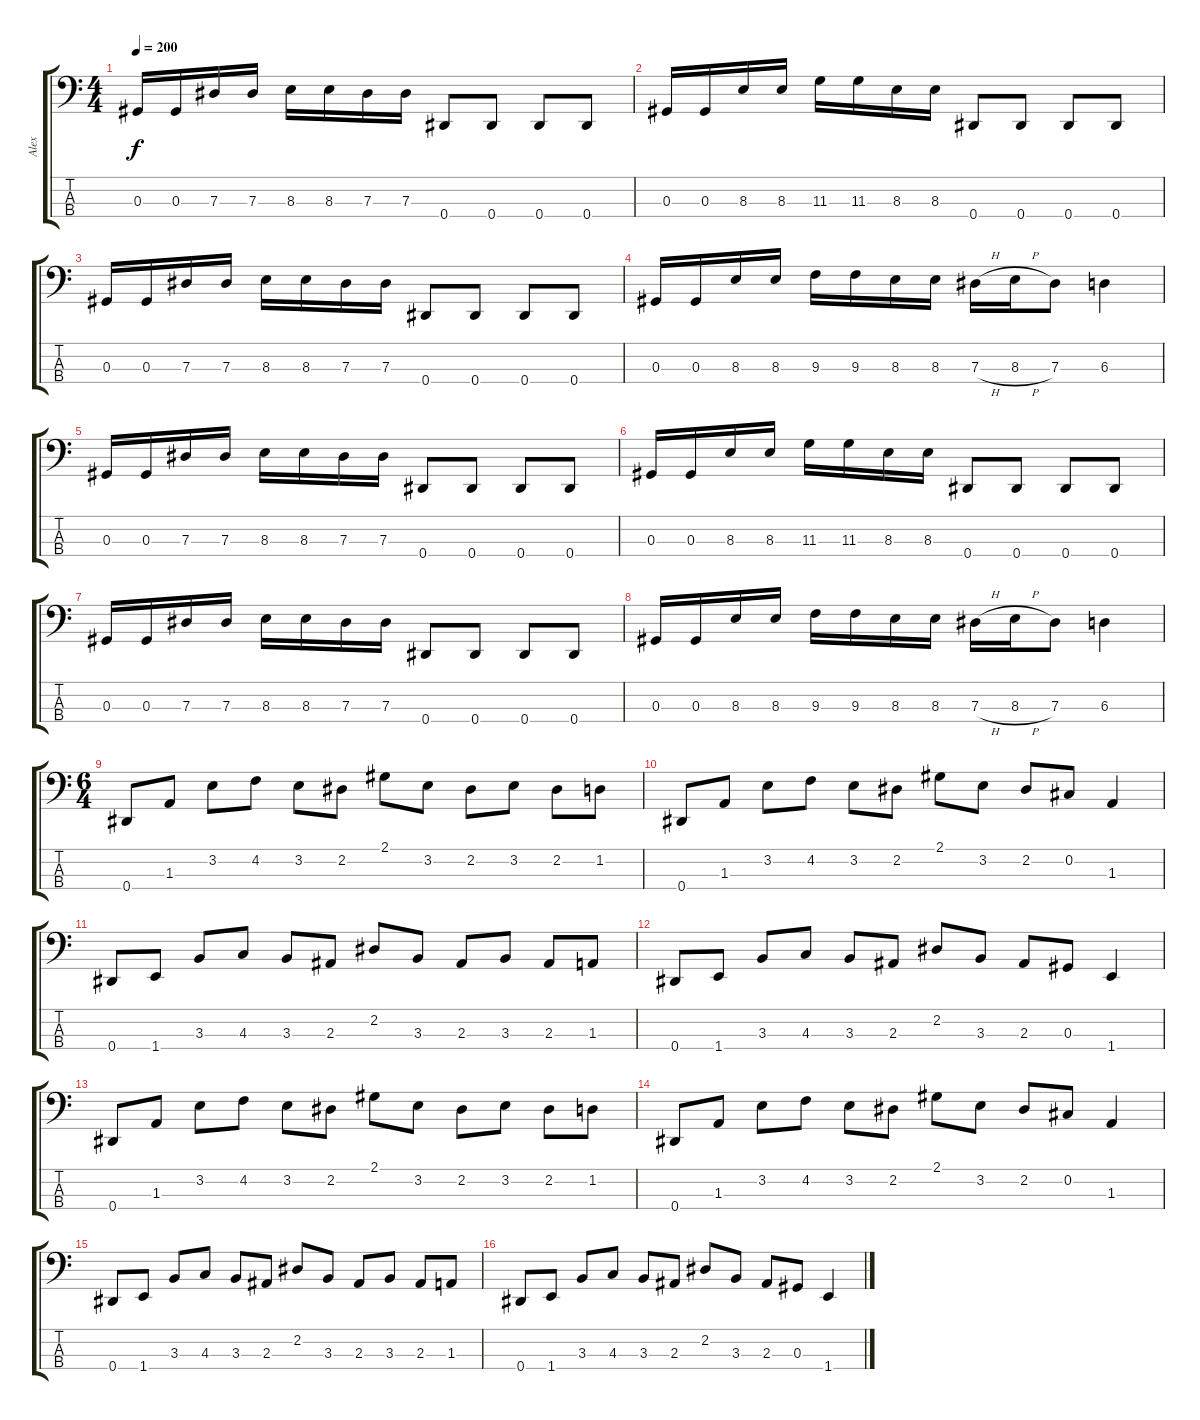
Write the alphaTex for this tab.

\track ("Alex" "Alex") {instrument electricbasspick}
\staff {score tabs}
\tuning (Gb2 Db2 Ab1 Eb1) {hide}
\ts (4 4)
\tempo 200
\clef f4
\ks c
0.3.16{dy f} 0.3.16 7.3.16 7.3.16 8.3.16 8.3.16 7.3.16 7.3.16 0.4.8 0.4.8 0.4.8 0.4.8 |
0.3.16 0.3.16 8.3.16 8.3.16 11.3.16 11.3.16 8.3.16 8.3.16 0.4.8 0.4.8 0.4.8 0.4.8 |
0.3.16 0.3.16 7.3.16 7.3.16 8.3.16 8.3.16 7.3.16 7.3.16 0.4.8 0.4.8 0.4.8 0.4.8 |
0.3.16 0.3.16 8.3.16 8.3.16 9.3.16 9.3.16 8.3.16 8.3.16 7.3{h}.16 8.3{h}.16 7.3.8 6.3.4 |
0.3.16 0.3.16 7.3.16 7.3.16 8.3.16 8.3.16 7.3.16 7.3.16 0.4.8 0.4.8 0.4.8 0.4.8 |
0.3.16 0.3.16 8.3.16 8.3.16 11.3.16 11.3.16 8.3.16 8.3.16 0.4.8 0.4.8 0.4.8 0.4.8 |
0.3.16 0.3.16 7.3.16 7.3.16 8.3.16 8.3.16 7.3.16 7.3.16 0.4.8 0.4.8 0.4.8 0.4.8 |
0.3.16 0.3.16 8.3.16 8.3.16 9.3.16 9.3.16 8.3.16 8.3.16 7.3{h}.16 8.3{h}.16 7.3.8 6.3.4 |
\ts (6 4)
0.4.8 1.3.8 3.2.8 4.2.8 3.2.8 2.2.8 2.1.8 3.2.8 2.2.8 3.2.8 2.2.8 1.2.8 |
0.4.8 1.3.8 3.2.8 4.2.8 3.2.8 2.2.8 2.1.8 3.2.8 2.2.8 0.2.8 1.3.4 |
0.4.8 1.4.8 3.3.8 4.3.8 3.3.8 2.3.8 2.2.8 3.3.8 2.3.8 3.3.8 2.3.8 1.3.8 |
0.4.8 1.4.8 3.3.8 4.3.8 3.3.8 2.3.8 2.2.8 3.3.8 2.3.8 0.3.8 1.4.4 |
0.4.8 1.3.8 3.2.8 4.2.8 3.2.8 2.2.8 2.1.8 3.2.8 2.2.8 3.2.8 2.2.8 1.2.8 |
0.4.8 1.3.8 3.2.8 4.2.8 3.2.8 2.2.8 2.1.8 3.2.8 2.2.8 0.2.8 1.3.4 |
0.4.8 1.4.8 3.3.8 4.3.8 3.3.8 2.3.8 2.2.8 3.3.8 2.3.8 3.3.8 2.3.8 1.3.8 |
0.4.8 1.4.8 3.3.8 4.3.8 3.3.8 2.3.8 2.2.8 3.3.8 2.3.8 0.3.8 1.4.4
